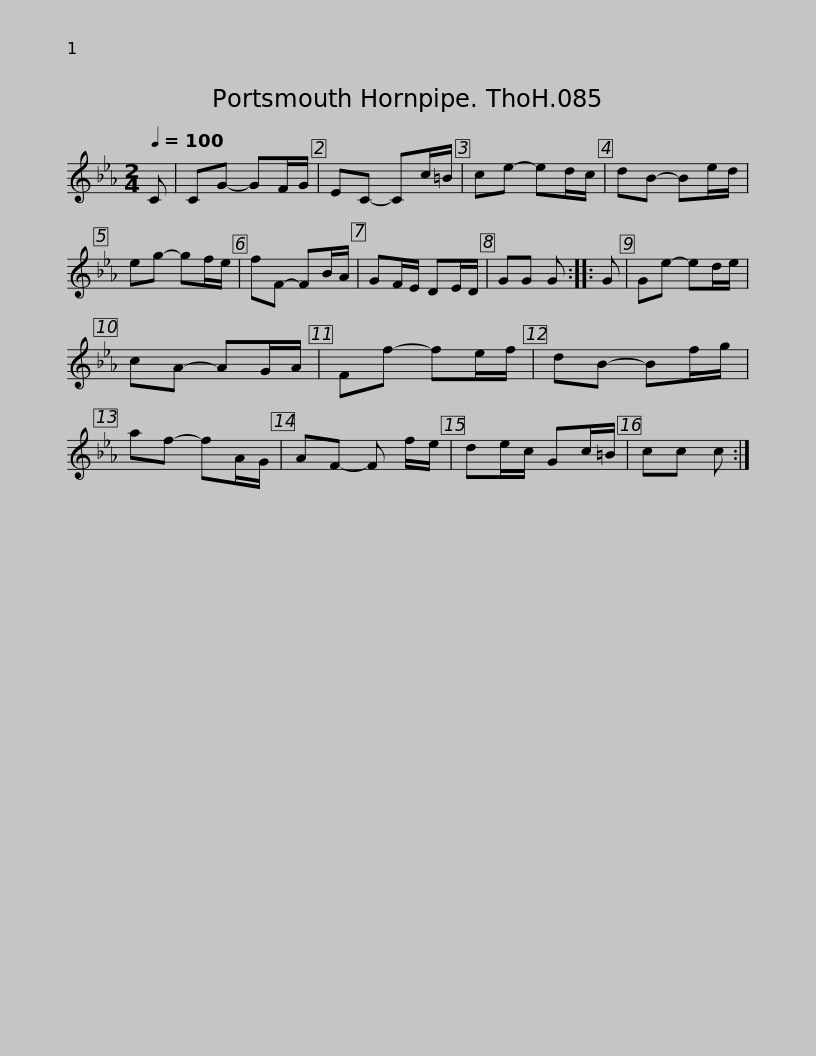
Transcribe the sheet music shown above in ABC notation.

X:1
L:1/8
Q:1/4=100
M:2/4
I:linebreak $
K:Cmin
V:1 treble
V:1
 C | CG- GF/G/ | EC- Cc/=B/ | ce- ed/c/ | dB- Be/d/ | %5
 eg- gf/e/ | fF- FB/A/ | GF/E/ DE/D/ | GG G ::$ G | %10
 Ge- ed/e/ | cA- AG/A/ | Ff- fe/f/ | dB- Bf/g/ | af- fA/G/ | %15
 AF- F f/e/ | de/c/ Gc/=B/ | cc c :| %18
